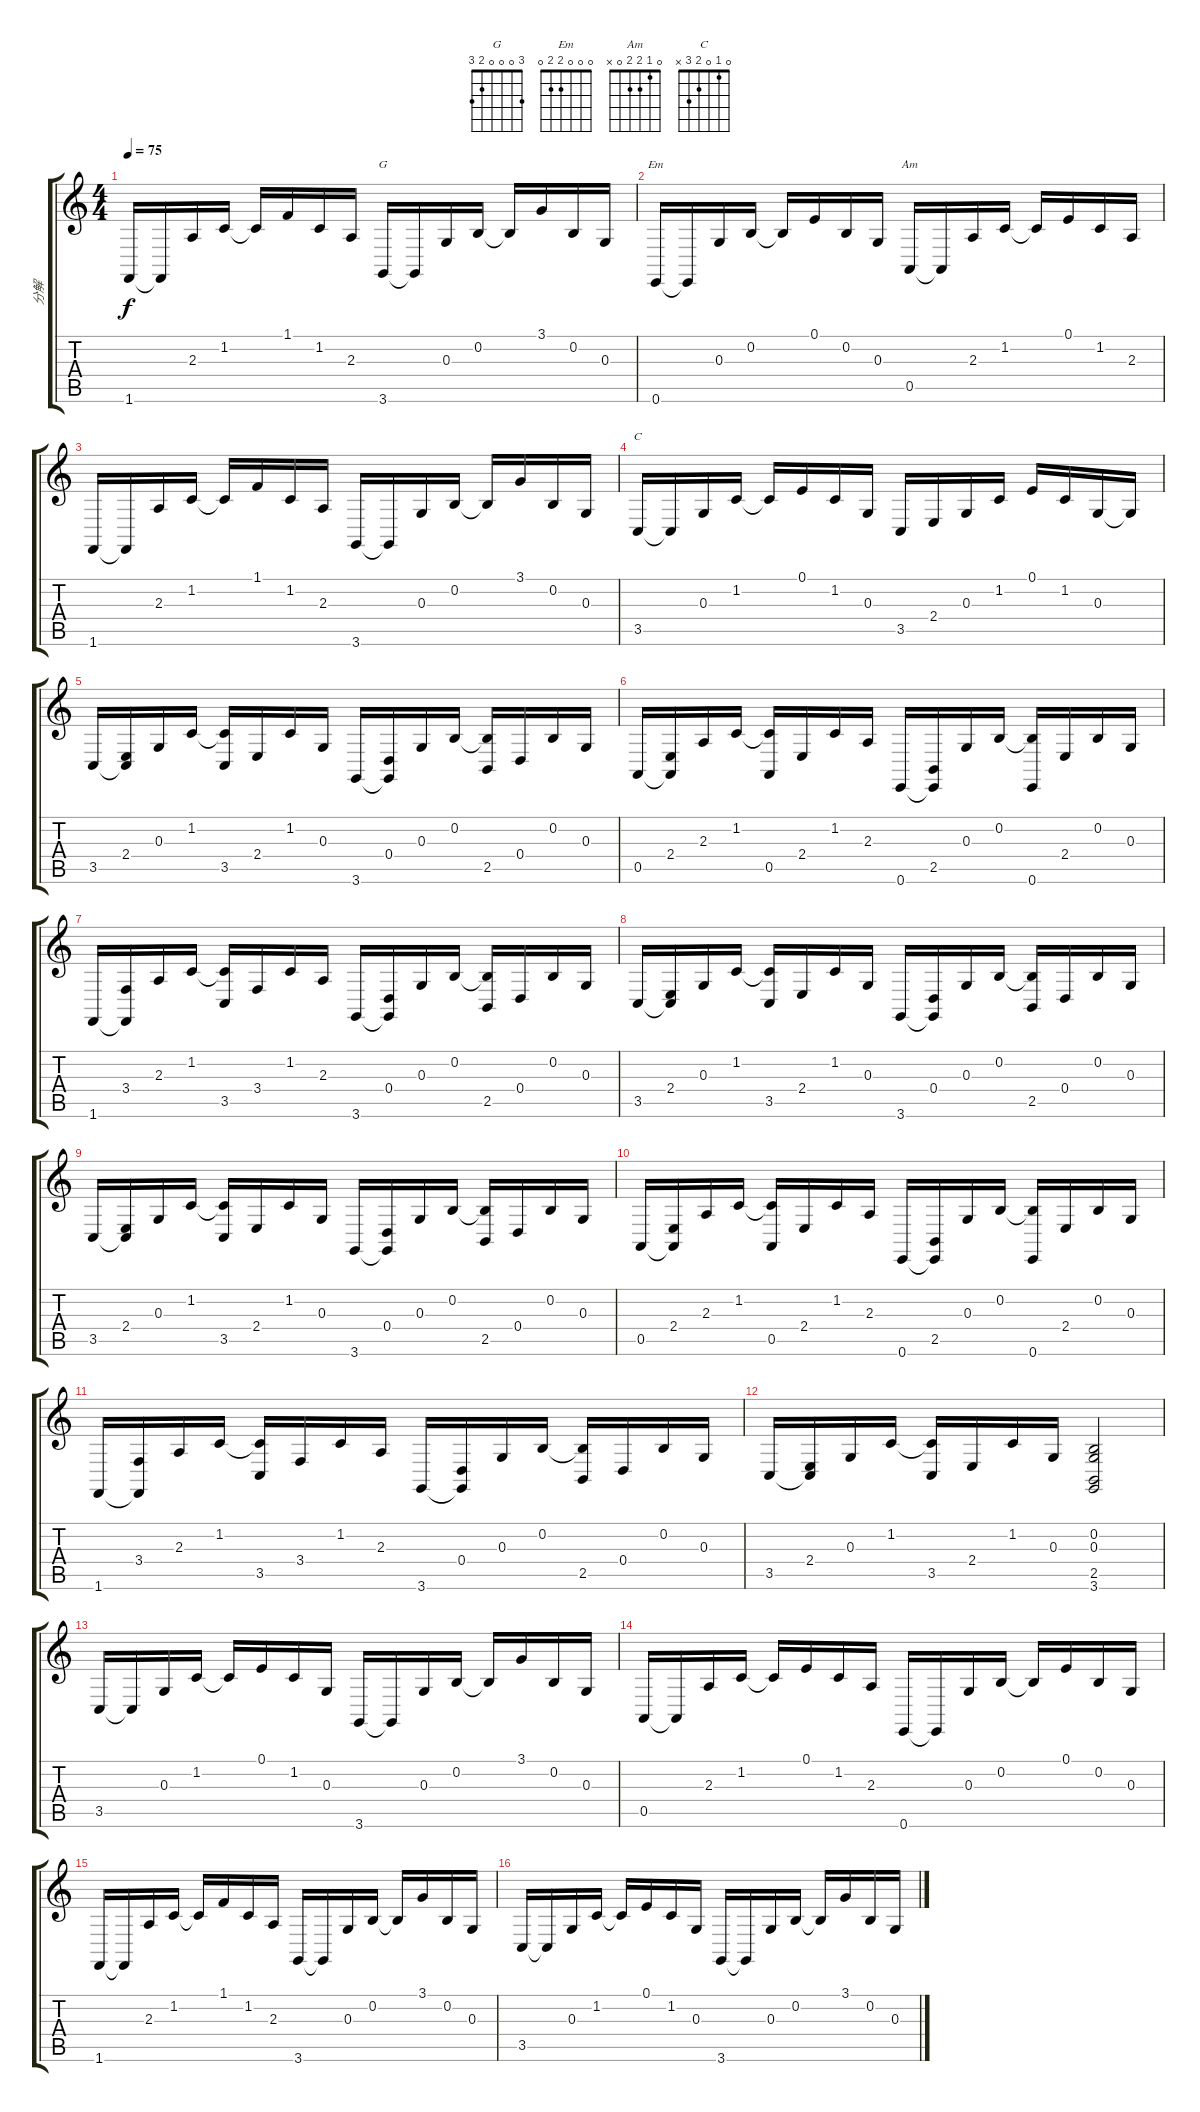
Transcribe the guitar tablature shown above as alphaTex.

\track ("分解" "分解") {instrument pizzicatostrings}
\staff {score tabs}
\tuning (E4 B3 G3 D3 A2 E2) {hide}
\chord ("G" 3 0 0 0 2 3)
\chord ("Em" 0 0 0 2 2 0)
\chord ("Am" 0 1 2 2 0 x)
\chord ("C" 0 1 0 2 3 x)
\ts (4 4)
\tempo 75
\clef g2
\ks c
1.6.16{dy f} 1.6{t}.16 2.3.16 1.2.16 1.2{t}.16 1.1.16 1.2.16 2.3.16 3.6.16{ch "G"} 3.6{t}.16 0.3.16 0.2.16 0.2{t}.16 3.1.16 0.2.16 0.3.16 |
0.6.16{ch "Em"} 0.6{t}.16 0.3.16 0.2.16 0.2{t}.16 0.1.16 0.2.16 0.3.16 0.5.16{ch "Am"} 0.5{t}.16 2.3.16 1.2.16 1.2{t}.16 0.1.16 1.2.16 2.3.16 |
1.6.16 1.6{t}.16 2.3.16 1.2.16 1.2{t}.16 1.1.16 1.2.16 2.3.16 3.6.16 3.6{t}.16 0.3.16 0.2.16 0.2{t}.16 3.1.16 0.2.16 0.3.16 |
3.5.16{ch "C"} 3.5{t}.16 0.3.16 1.2.16 1.2{t}.16 0.1.16 1.2.16 0.3.16 3.5.16 2.4.16 0.3.16 1.2.16 0.1.16 1.2.16 0.3.16 0.3{t}.16 |
3.5.16 (2.4 3.5{t}).16 0.3.16 1.2.16 (1.2{t} 3.5).16 2.4.16 1.2.16 0.3.16 3.6.16 (0.4 3.6{t}).16 0.3.16 0.2.16 (0.2{t} 2.5).16 0.4.16 0.2.16 0.3.16 |
0.5.16 (2.4 0.5{t}).16 2.3.16 1.2.16 (1.2{t} 0.5).16 2.4.16 1.2.16 2.3.16 0.6.16 (2.5 0.6{t}).16 0.3.16 0.2.16 (0.2{t} 0.6).16 2.4.16 0.2.16 0.3.16 |
1.6.16 (3.4 1.6{t}).16 2.3.16 1.2.16 (1.2{t} 3.5).16 3.4.16 1.2.16 2.3.16 3.6.16 (0.4 3.6{t}).16 0.3.16 0.2.16 (0.2{t} 2.5).16 0.4.16 0.2.16 0.3.16 |
3.5.16 (2.4 3.5{t}).16 0.3.16 1.2.16 (1.2{t} 3.5).16 2.4.16 1.2.16 0.3.16 3.6.16 (0.4 3.6{t}).16 0.3.16 0.2.16 (0.2{t} 2.5).16 0.4.16 0.2.16 0.3.16 |
3.5.16 (2.4 3.5{t}).16 0.3.16 1.2.16 (1.2{t} 3.5).16 2.4.16 1.2.16 0.3.16 3.6.16 (0.4 3.6{t}).16 0.3.16 0.2.16 (0.2{t} 2.5).16 0.4.16 0.2.16 0.3.16 |
0.5.16 (2.4 0.5{t}).16 2.3.16 1.2.16 (1.2{t} 0.5).16 2.4.16 1.2.16 2.3.16 0.6.16 (2.5 0.6{t}).16 0.3.16 0.2.16 (0.2{t} 0.6).16 2.4.16 0.2.16 0.3.16 |
1.6.16 (3.4 1.6{t}).16 2.3.16 1.2.16 (1.2{t} 3.5).16 3.4.16 1.2.16 2.3.16 3.6.16 (0.4 3.6{t}).16 0.3.16 0.2.16 (0.2{t} 2.5).16 0.4.16 0.2.16 0.3.16 |
3.5.16 (2.4 3.5{t}).16 0.3.16 1.2.16 (1.2{t} 3.5).16 2.4.16 1.2.16 0.3.16 (0.2 0.3 2.5 3.6).2 |
3.5.16 3.5{t}.16 0.3.16 1.2.16 1.2{t}.16 0.1.16 1.2.16 0.3.16 3.6.16 3.6{t}.16 0.3.16 0.2.16 0.2{t}.16 3.1.16 0.2.16 0.3.16 |
0.5.16 0.5{t}.16 2.3.16 1.2.16 1.2{t}.16 0.1.16 1.2.16 2.3.16 0.6.16 0.6{t}.16 0.3.16 0.2.16 0.2{t}.16 0.1.16 0.2.16 0.3.16 |
1.6.16 1.6{t}.16 2.3.16 1.2.16 1.2{t}.16 1.1.16 1.2.16 2.3.16 3.6.16 3.6{t}.16 0.3.16 0.2.16 0.2{t}.16 3.1.16 0.2.16 0.3.16 |
3.5.16 3.5{t}.16 0.3.16 1.2.16 1.2{t}.16 0.1.16 1.2.16 0.3.16 3.6.16 3.6{t}.16 0.3.16 0.2.16 0.2{t}.16 3.1.16 0.2.16 0.3.16
